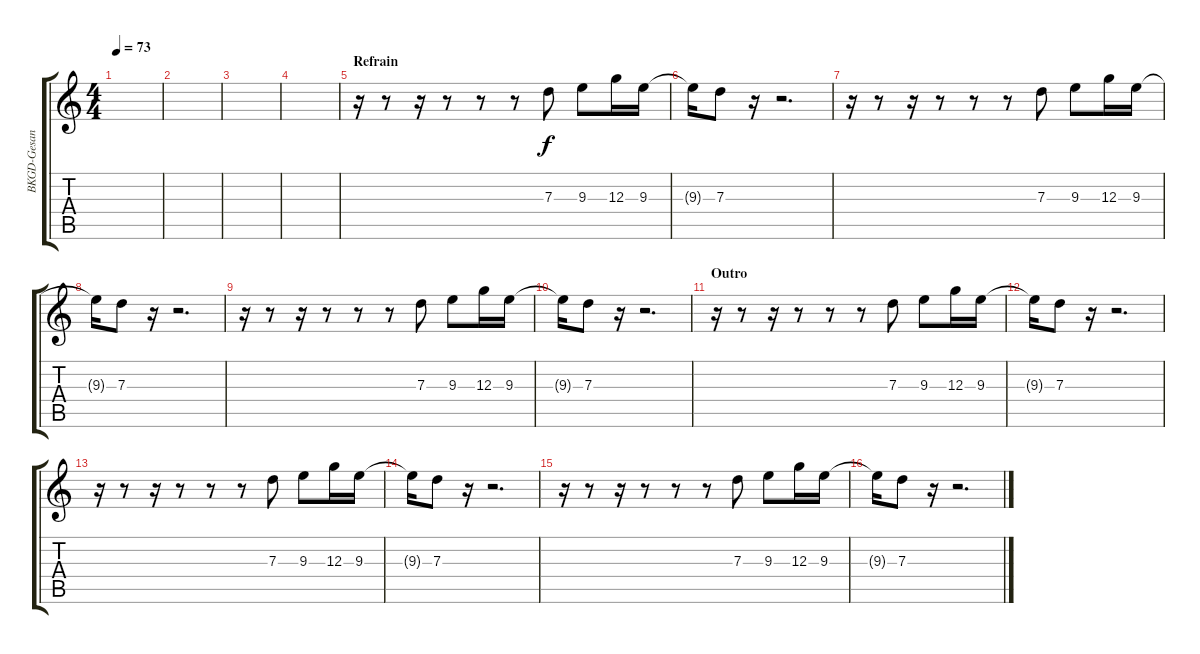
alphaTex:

\track ("BKGD-Gesang" "BKGD-Gesan") {instrument acousticguitarnylon}
\staff {score tabs}
\tuning (E4 B3 G3 D3 A2 E2) {hide}
\ts (4 4)
\tempo 73
\clef g2
\ks c
|
|
|
|
\section ("" "Refrain")
r.16 r.8 r.16 r.8 r.8 r.8 7.3.8 9.3.8 12.3.16 9.3.16 |
9.3{t}.16 7.3.8 r.16 r.2{d} |
r.16 r.8 r.16 r.8 r.8 r.8 7.3.8 9.3.8 12.3.16 9.3.16 |
9.3{t}.16 7.3.8 r.16 r.2{d} |
r.16 r.8 r.16 r.8 r.8 r.8 7.3.8 9.3.8 12.3.16 9.3.16 |
9.3{t}.16 7.3.8 r.16 r.2{d} |
\section ("" "Outro")
r.16 r.8 r.16 r.8 r.8 r.8 7.3.8 9.3.8 12.3.16 9.3.16 |
9.3{t}.16 7.3.8 r.16 r.2{d} |
r.16 r.8 r.16 r.8 r.8 r.8 7.3.8 9.3.8 12.3.16 9.3.16 |
9.3{t}.16 7.3.8 r.16 r.2{d} |
r.16 r.8 r.16 r.8 r.8 r.8 7.3.8 9.3.8 12.3.16 9.3.16 |
9.3{t}.16 7.3.8 r.16 r.2{d}
